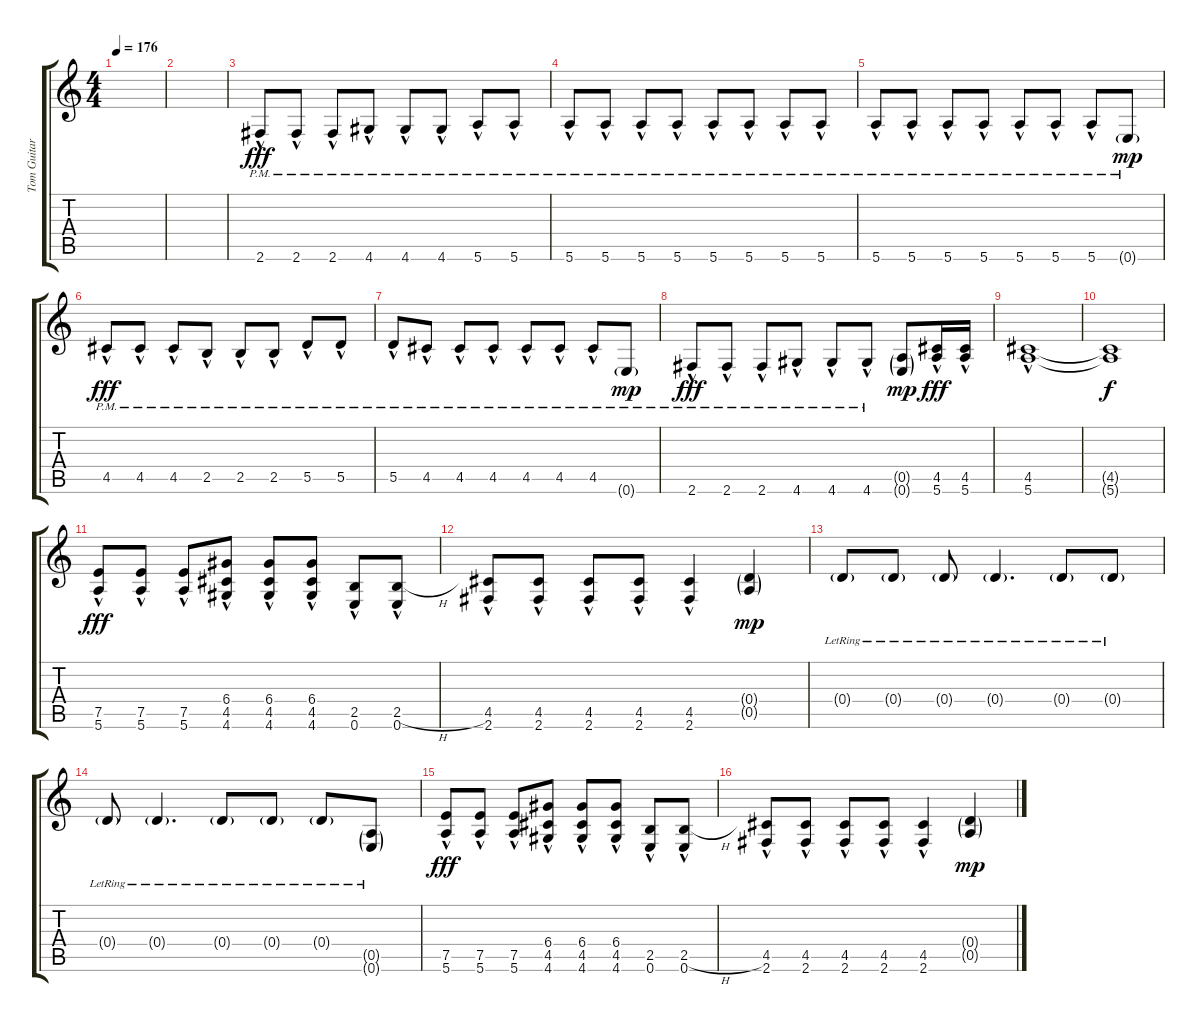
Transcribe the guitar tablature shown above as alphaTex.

\track ("Tom Guitar1" "Tom Guitar") {instrument distortionguitar}
\staff {score tabs}
\tuning (E4 B3 G3 D3 A2 E2) {hide}
\ts (4 4)
\tempo 176
\clef g2
\ks c
|
|
2.6{hac pm}.8{dy fff} 2.6{hac pm}.8 2.6{hac pm}.8 4.6{hac pm}.8 4.6{hac pm}.8 4.6{hac pm}.8 5.6{hac pm}.8 5.6{hac pm}.8 |
5.6{hac pm}.8 5.6{hac pm}.8 5.6{hac pm}.8 5.6{hac pm}.8 5.6{hac pm}.8 5.6{hac pm}.8 5.6{hac pm}.8 5.6{hac pm}.8 |
5.6{hac pm}.8 5.6{hac pm}.8 5.6{hac pm}.8 5.6{hac pm}.8 5.6{hac pm}.8 5.6{hac pm}.8 5.6{hac pm}.8 0.6{g pm}.8{dy mp} |
4.5{hac pm}.8{dy fff} 4.5{hac pm}.8 4.5{hac pm}.8 2.5{hac pm}.8 2.5{hac pm}.8 2.5{hac pm}.8 5.5{hac pm}.8 5.5{hac pm}.8 |
5.5{hac pm}.8 4.5{hac pm}.8 4.5{hac pm}.8 4.5{hac pm}.8 4.5{hac pm}.8 4.5{hac pm}.8 4.5{hac pm}.8 0.6{g pm}.8{dy mp} |
2.6{hac pm}.8{dy fff} 2.6{hac pm}.8 2.6{hac pm}.8 4.6{hac pm}.8 4.6{hac pm}.8 4.6{hac pm}.8 (0.5{g} 0.6{g}).8{dy mp} (4.5{hac} 5.6{hac}).16{dy fff} (4.5{hac} 5.6{hac}).16 |
(4.5{hac} 5.6{hac}).1 |
(4.5{t} 5.6{t}).1{dy f} |
(7.5{hac} 5.6{hac}).8{dy fff} (7.5{hac} 5.6{hac}).8 (7.5{hac} 5.6{hac}).8 (6.4{hac} 4.5{hac} 4.6{hac}).8 (6.4{hac} 4.5{hac} 4.6{hac}).8 (6.4{hac} 4.5{hac} 4.6{hac}).8 (2.5{hac} 0.6{hac}).8 (2.5{h hac} 0.6{hac}).8 |
(4.5{hac} 2.6{hac}).8 (4.5{hac} 2.6{hac}).8 (4.5{hac} 2.6{hac}).8 (4.5{hac} 2.6{hac}).8 (4.5{hac} 2.6{hac}).4 (0.4{g} 0.5{g}).4{dy mp} |
0.4{g lr}.8 0.4{g lr}.8 0.4{g lr}.8 0.4{g lr}.4{d} 0.4{g lr}.8 0.4{g lr}.8 |
0.4{g lr}.8 0.4{g lr}.4{d} 0.4{g lr}.8 0.4{g lr}.8 0.4{g lr}.8 (0.5{g lr} 0.6{g lr}).8 |
(7.5{hac} 5.6{hac}).8{dy fff} (7.5{hac} 5.6{hac}).8 (7.5{hac} 5.6{hac}).8 (6.4{hac} 4.5{hac} 4.6{hac}).8 (6.4{hac} 4.5{hac} 4.6{hac}).8 (6.4{hac} 4.5{hac} 4.6{hac}).8 (2.5{hac} 0.6{hac}).8 (2.5{h hac} 0.6{hac}).8 |
(4.5{hac} 2.6{hac}).8 (4.5{hac} 2.6{hac}).8 (4.5{hac} 2.6{hac}).8 (4.5{hac} 2.6{hac}).8 (4.5{hac} 2.6{hac}).4 (0.4{g} 0.5{g}).4{dy mp}
